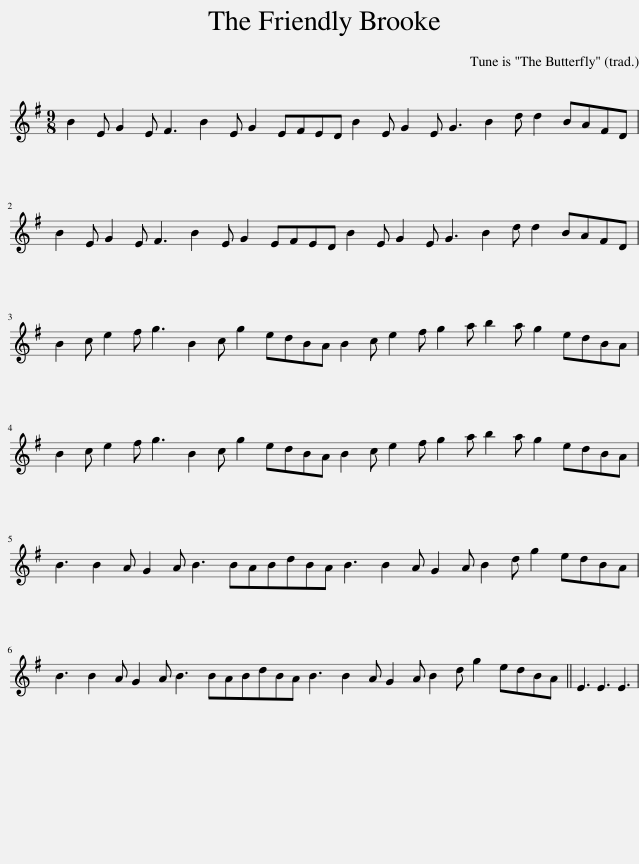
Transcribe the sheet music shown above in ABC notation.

X:1
L:1/8
M:9/8
I:linebreak $
K:Emin
V:1 treble
V:1
 B2 E G2 E F3 B2 E G2 EFED B2 E G2 E G3 B2 d d2 BAFD |$ B2 E G2 E F3 B2 E G2 EFED B2 E G2 E G3 B2 d d2 BAFD |$ B2 c e2 f g3 B2 c g2 edBA B2 c e2 f g2 a b2 a g2 edBA |$ B2 c e2 f g3 B2 c g2 edBA B2 c e2 f g2 a b2 a g2 edBA |$ B3 B2 A G2 A B3 BABdBA B3 B2 A G2 A B2 d g2 edBA |$ %5
 B3 B2 A G2 A B3 BABdBA B3 B2 A G2 A B2 d g2 edBA || E3 E3 E3 | %7
